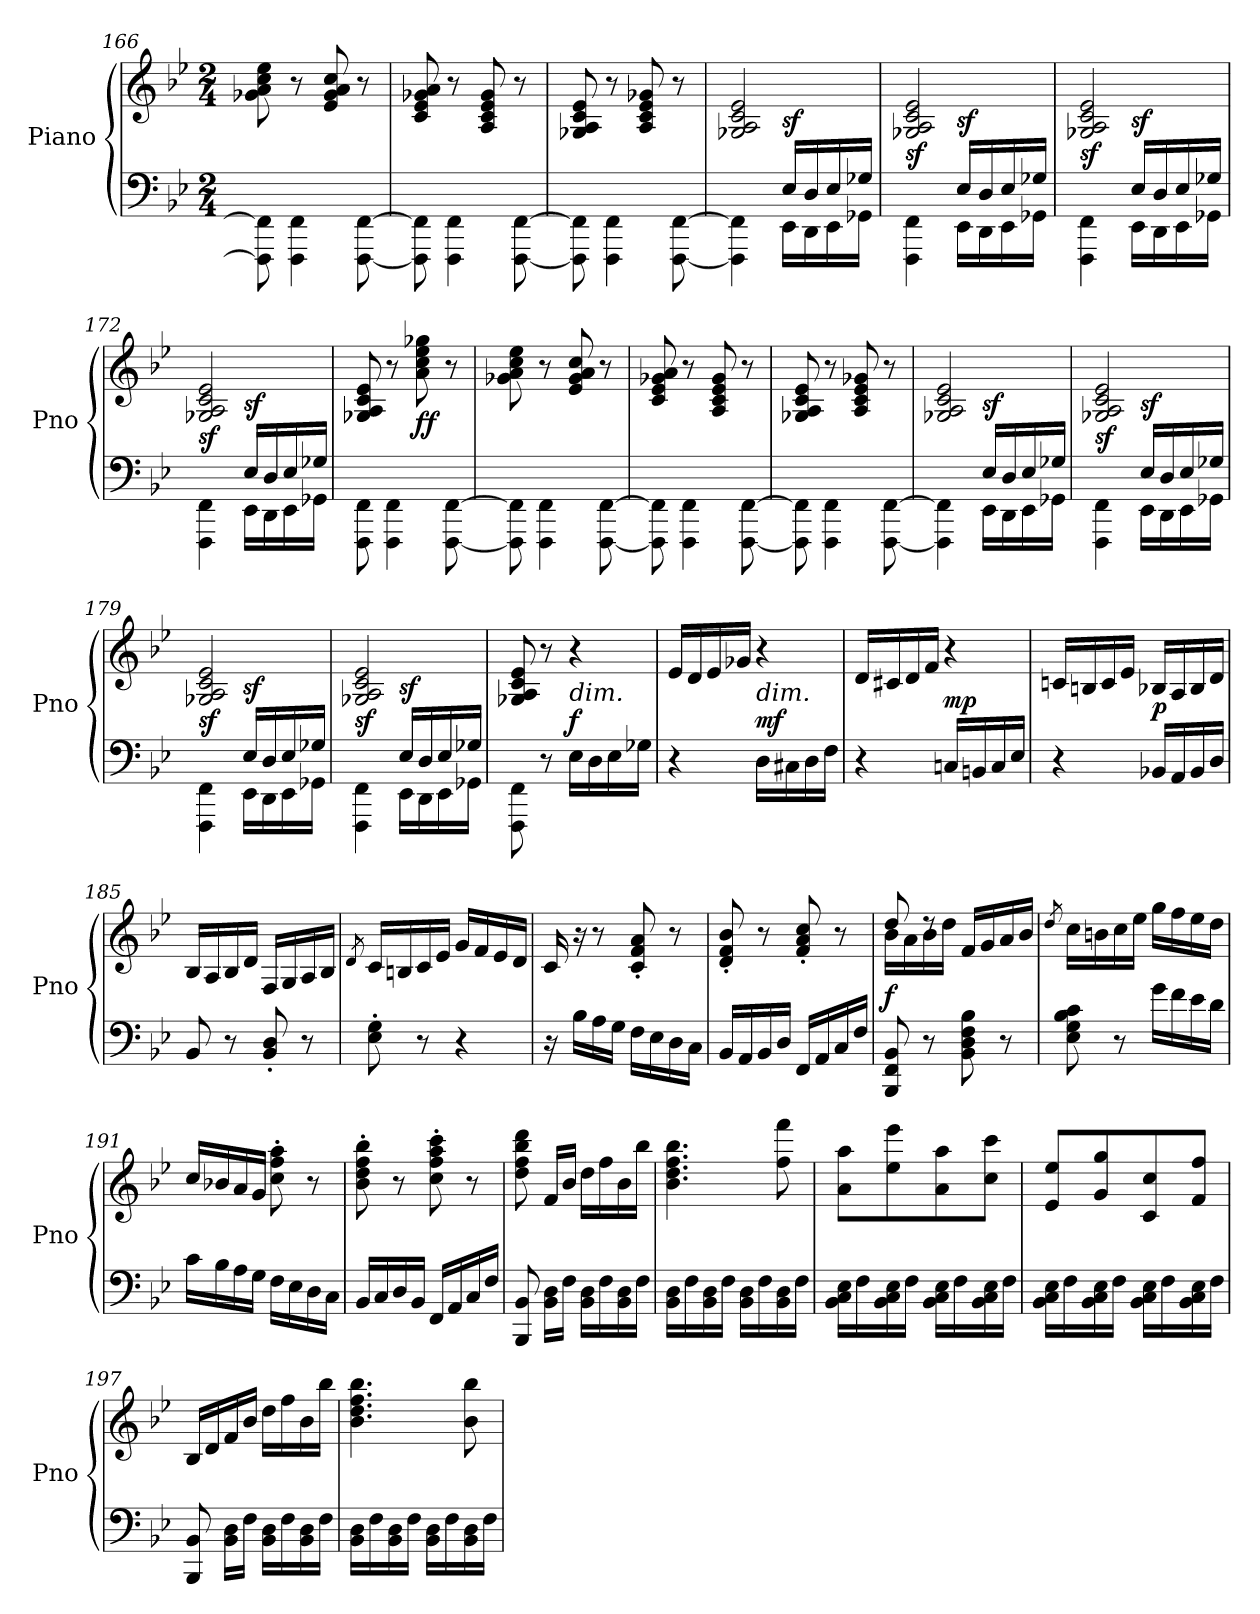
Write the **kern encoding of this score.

**kern	**kern	**dynam
*part1	*part1	*part1
*staff2	*staff1	*staff1/2
*I"Piano	*	*
*I'Pno	*	*
!!LO:PB:g=z
*clefF4	*clefG2	*
*k[b-e-]	*k[b-e-]	*
*M2/4	*M2/4	*
=166	=166	=166
8FFF\] 8FF\]	8g-X\ 8a\ 8cc\ 8ee-\	.
4FFF\ 4FF\	8r	.
.	8e-/ 8g-/ 8a/ 8cc/	.
[8FFF\ [8FF\	8r	.
=167	=167	=167
8FFF\] 8FF\]	8c/ 8e-/ 8g-X/ 8a/	.
4FFF\ 4FF\	8r	.
.	8A/ 8c/ 8e-/ 8g-/	.
[8FFF\ [8FF\	8r	.
=168	=168	=168
8FFF\] 8FF\]	8G-X/ 8A/ 8c/ 8e-/	.
4FFF\ 4FF\	8r	.
.	8A/ 8c/ 8e-/ 8g-X/	.
[8FFF\ [8FF\	8r	.
=169	=169	=169
*^	*	*
!	!	!	!LO:DY:a=2
!	!	!	!LO:DY:n=1:a=2
4FFF\] 4FF\]	4ryy	2G-X/ 2A/ 2c/ 2e-/	fff sf
!	!	!	!LO:DY:n=2:a=2
16E-/LL	16EE-\LL	.	sf
16D/	16DD\	.	.
16E-/	16EE-\	.	.
16G-X/JJ	16GG-X\JJ	.	.
=170	=170	=170	=170
!	!	!	!LO:DY:a=2
4FFF\ 4FF\	4ryy	2G-X/ 2A/ 2c/ 2e-/	sf
!	!	!	!LO:DY:a=2
16E-/LL	16EE-\LL	.	sf
16D/	16DD\	.	.
16E-/	16EE-\	.	.
16G-X/JJ	16GG-X\JJ	.	.
=171	=171	=171	=171
!	!	!	!LO:DY:a=2
4FFF\ 4FF\	4ryy	2G-X/ 2A/ 2c/ 2e-/	sf
!	!	!	!LO:DY:a=2
16E-/LL	16EE-\LL	.	sf
16D/	16DD\	.	.
16E-/	16EE-\	.	.
16G-X/JJ	16GG-X\JJ	.	.
!!LO:LB:g=z
=172	=172	=172	=172
!	!	!	!LO:DY:a=2
4FFF\ 4FF\	4ryy	2G-X/ 2A/ 2c/ 2e-/	sf
!	!	!	!LO:DY:a=2
16E-/LL	16EE-\LL	.	sf
16D/	16DD\	.	.
16E-/	16EE-\	.	.
16G-X/JJ	16GG-X\JJ	.	.
*v	*v	*	*
=173	=173	=173
8FFF\ 8FF\	8G-X/ 8A/ 8c/ 8e-/	.
4FFF\ 4FF\	8r	.
!	!	!LO:DY:b
.	8a\ 8cc\ 8ee-\ 8gg-X\	ff
[8FFF\ [8FF\	8r	.
=174	=174	=174
8FFF\] 8FF\]	8g-X\ 8a\ 8cc\ 8ee-\	.
4FFF\ 4FF\	8r	.
.	8e-/ 8g-/ 8a/ 8cc/	.
[8FFF\ [8FF\	8r	.
=175	=175	=175
8FFF\] 8FF\]	8c/ 8e-/ 8g-X/ 8a/	.
4FFF\ 4FF\	8r	.
.	8A/ 8c/ 8e-/ 8g-/	.
[8FFF\ [8FF\	8r	.
=176	=176	=176
8FFF\] 8FF\]	8G-X/ 8A/ 8c/ 8e-/	.
4FFF\ 4FF\	8r	.
.	8A/ 8c/ 8e-/ 8g-X/	.
[8FFF\ [8FF\	8r	.
=177	=177	=177
*^	*	*
!	!	!	!LO:DY:a=2
!	!	!	!LO:DY:n=1:a=2
4FFF\] 4FF\]	4ryy	2G-X/ 2A/ 2c/ 2e-/	fff sf
!	!	!	!LO:DY:n=2:a=2
16E-/LL	16EE-\LL	.	sf
16D/	16DD\	.	.
16E-/	16EE-\	.	.
16G-X/JJ	16GG-X\JJ	.	.
=178	=178	=178	=178
!	!	!	!LO:DY:a=2
4FFF\ 4FF\	4ryy	2G-X/ 2A/ 2c/ 2e-/	sf
!	!	!	!LO:DY:a=2
16E-/LL	16EE-\LL	.	sf
16D/	16DD\	.	.
16E-/	16EE-\	.	.
16G-X/JJ	16GG-X\JJ	.	.
!!LO:LB:g=z
=179	=179	=179	=179
!	!	!	!LO:DY:a=2
4FFF\ 4FF\	4ryy	2G-X/ 2A/ 2c/ 2e-/	sf
!	!	!	!LO:DY:a=2
16E-/LL	16EE-\LL	.	sf
16D/	16DD\	.	.
16E-/	16EE-\	.	.
16G-X/JJ	16GG-X\JJ	.	.
=180	=180	=180	=180
!	!	!	!LO:DY:a=2
4FFF\ 4FF\	4ryy	2G-X/ 2A/ 2c/ 2e-/	sf
!	!	!	!LO:DY:a=2
16E-/LL	16EE-\LL	.	sf
16D/	16DD\	.	.
16E-/	16EE-\	.	.
16G-X/JJ	16GG-X\JJ	.	.
*v	*v	*	*
=181	=181	=181
8FFF\ 8FF\	8G-X/ 8A/ 8c/ 8e-/	.
8r	8r	.
!LO:TX:a:i:t=dim.	!	!
!	!	!LO:DY:a=2
16E-\LL	4r	f
16D\	.	.
16E-\	.	.
16G-X\JJ	.	.
=182	=182	=182
4r	16e-/LL	.
.	16d/	.
.	16e-/	.
.	16g-X/JJ	.
!LO:TX:a:i:t=dim.	!	!
!	!	!LO:DY:a=2
16D\LL	4r	mf
16C#X\	.	.
16D\	.	.
16F\JJ	.	.
=183	=183	=183
4r	16d/LL	.
.	16c#X/	.
.	16d/	.
.	16f/JJ	.
!	!	!LO:DY:a=2
16Cn/LL	4r	mp
16BBn/	.	.
16C/	.	.
16E-/JJ	.	.
!!LO:LB:g=z
=184	=184	=184
4r	16cn/LL	.
.	16Bn/	.
.	16c/	.
.	16e-/JJ	.
!	!	!LO:DY:a=2
16BB-X/LL	16B-X/LL	p
16AA/	16A/	.
16BB-/	16B-/	.
16D/JJ	16d/JJ	.
=185	=185	=185
8BB-/	16B-/LL	.
.	16A/	.
8r	16B-/	.
.	16d/JJ	.
8BB-/' 8D/'	16F/LL	.
.	16G/	.
8r	16A/	.
.	16B-/JJ	.
=186	=186	=186
.	8qd/	.
8E-\' 8G\'	16c/LL	.
.	16Bn/	.
8r	16c/	.
.	16e-/JJ	.
4r	16g/LL	.
.	16f/	.
.	16e-/	.
.	16d/JJ	.
=187	=187	=187
16r	16c/	.
16B-\LL	16r	.
16A\	8r	.
16G\JJ	.	.
16F\LL	8c/' 8f/' 8a/'	.
16E-\	.	.
16D\	8r	.
16C\JJ	.	.
=188	=188	=188
16BB-/LL	8d/' 8f/' 8b-/'	.
16AA/	.	.
16BB-/	8r	.
16D/JJ	.	.
16FF/LL	8f/' 8a/' 8cc/'	.
16AA/	.	.
16C/	8r	.
16F/JJ	.	.
!!LO:LB:g=z
=189	=189	=189
*	*^	*
!	!	!	!LO:DY:a=2
8BBB-/ 8FF/ 8BB-/	8dd/	16b-\LL	f
.	.	16a\	.
8r	8rdd	16b-\	.
.	.	16dd\JJ	.
8BB-\ 8D\ 8F\ 8B-\	16f/LL	4reyy	.
.	16g/	.	.
8r	16a/	.	.
.	16b-/JJ	.	.
*	*v	*v	*
=190	=190	=190
.	8qdd/	.
8E-\ 8G\ 8B-\ 8c\	16cc\LL	.
.	16bn\	.
8r	16cc\	.
.	16ee-\JJ	.
16g\LL	16gg\LL	.
16f\	16ff\	.
16e-\	16ee-\	.
16d\JJ	16dd\JJ	.
=191	=191	=191
16c\LL	16cc/LL	.
16B-\	16b-X/	.
16A\	16a/	.
16G\JJ	16g/JJ	.
16F\LL	8cc\' 8ff\' 8aa\'	.
16E-\	.	.
16D\	8r	.
16C\JJ	.	.
=192	=192	=192
16BB-/LL	8b-\' 8dd\' 8ff\' 8bb-\'	.
16C/	.	.
16D/	8r	.
16BB-/JJ	.	.
16FF/LL	8cc\' 8ff\' 8aa\' 8ccc\'	.
16AA/	.	.
16C/	8r	.
16F/JJ	.	.
=193	=193	=193
8BBB-/ 8BB-/	8dd\ 8ff\ 8bb-\ 8ddd\	.
16BB-\ 16D\LL	16f/LL	.
16F\JJ	16b-/JJ	.
16BB-\ 16D\LL	16dd\LL	.
16F\	16ff\	.
16BB-\ 16D\	16b-\	.
16F\JJ	16bb-\JJ	.
!!LO:LB:g=z
=194	=194	=194
16BB-\ 16D\LL	4.b-\ 4.dd\ 4.ff\ 4.bb-\	.
16F\	.	.
16BB-\ 16D\	.	.
16F\JJ	.	.
16BB-\ 16D\LL	.	.
16F\	.	.
16BB-\ 16D\	8ff\ 8fff\	.
16F\JJ	.	.
=195	=195	=195
16BB-\ 16C\ 16E-\LL	8a\ 8aa\L	.
16F\	.	.
16BB-\ 16C\ 16E-\	8ee-\ 8eee-\	.
16F\JJ	.	.
16BB-\ 16C\ 16E-\LL	8a\ 8aa\	.
16F\	.	.
16BB-\ 16C\ 16E-\	8cc\ 8ccc\J	.
16F\JJ	.	.
=196	=196	=196
16BB-\ 16C\ 16E-\LL	8e-/ 8ee-/L	.
16F\	.	.
16BB-\ 16C\ 16E-\	8g/ 8gg/	.
16F\JJ	.	.
16BB-\ 16C\ 16E-\LL	8c/ 8cc/	.
16F\	.	.
16BB-\ 16C\ 16E-\	8f/ 8ff/J	.
16F\JJ	.	.
=197	=197	=197
8BBB-/ 8BB-/	16B-/LL	.
.	16d/	.
16BB-\ 16D\LL	16f/	.
16F\JJ	16b-/JJ	.
16BB-\ 16D\LL	16dd\LL	.
16F\	16ff\	.
16BB-\ 16D\	16b-\	.
16F\JJ	16bb-\JJ	.
=198	=198	=198
16BB-\ 16D\LL	4.b-\ 4.dd\ 4.ff\ 4.bb-\	.
16F\	.	.
16BB-\ 16D\	.	.
16F\JJ	.	.
16BB-\ 16D\LL	.	.
16F\	.	.
16BB-\ 16D\	8b-\ 8bb-\	.
16F\JJ	.	.
=	=	=
*-	*-	*-
